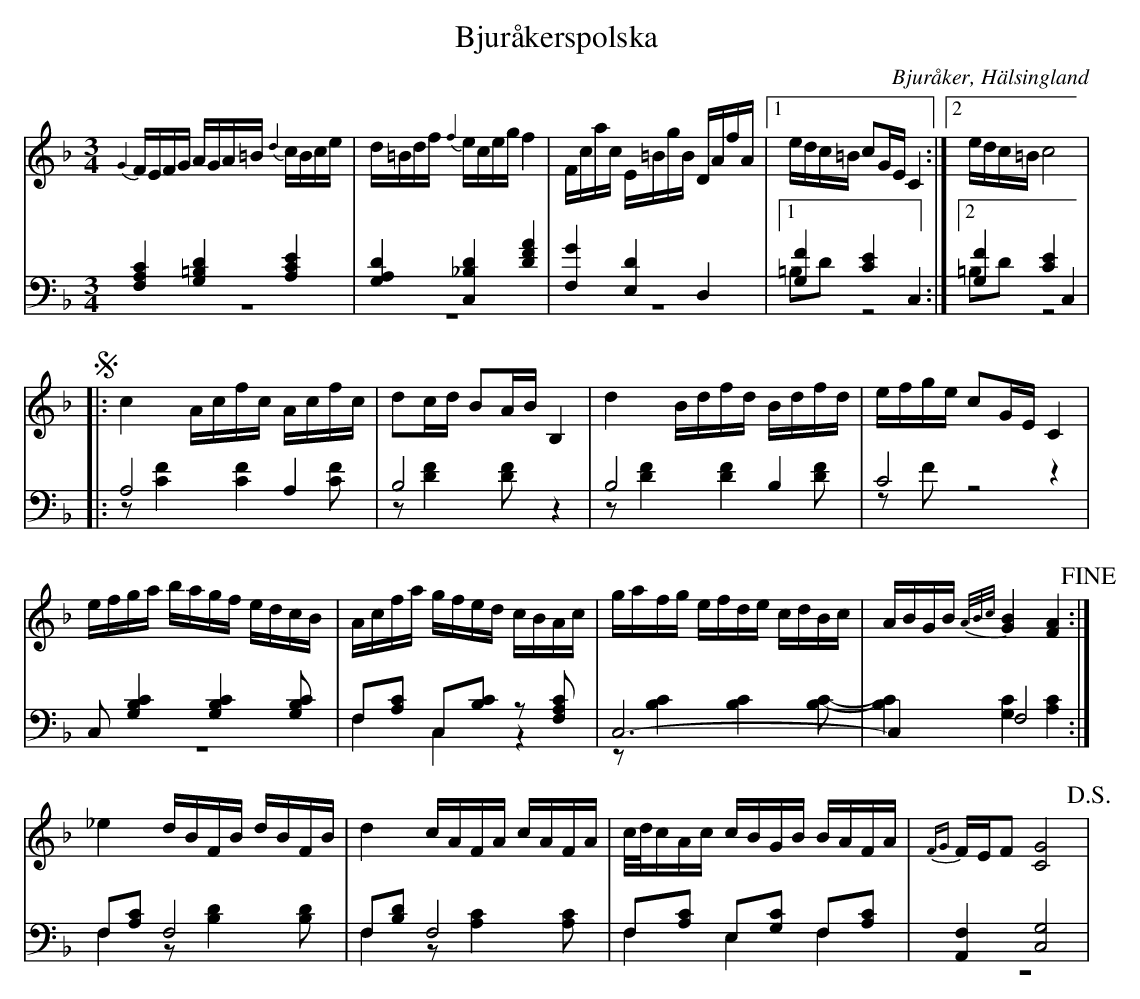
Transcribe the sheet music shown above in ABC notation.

X:1
T: Bjuråkerspolska
O: Bjuråker, Hälsingland
M: 3/4
L: 1/16
K: F
V:1
V:2
V:3 merge
V:1
{G2}FEFG AGA=B {d2}cBce|d=Bdf {f2}eceg f4|Fcac E=BgB DAfA|1 edc=B c2GE C4:|2 edc=B c8 |
!segno! |:c4 Acfc Acfc|d2cd B2AB B,4|d4 Bdfd Bdfd|efge c2GE C4|
efga bagf edcB|Acfa gfed cBAc|gafg efde cdBc|ABGB {A/B/c/}[G4B4] [F4A4] !fine!:|
_e4 dBFB dBFB|d4 cAFA cAFA|c/d/cAc cBGB BAFA|{FG}FEF2 [C8G8] !D.S.!|
V:2 clef=bass
[F,4A,4C4] [G,4=B,4D4] [A,4C4E4]|[G,4A,4D4] [C,4_B,4D4] [D4F4A4]|[F,4G4] [E,4D4] D,4|1 [G,4F4] [C4E4] C,4:|2 [G,4F4] [C4E4] C,4 |
|:A,8 A,4|B,8 z4|B,8  B,4|C8 z4|
C,2 [G,4B,4C4] [G,4B,4C4] [G,2B,2C2]|F,2[A,2C2] C,2[B,2C2] z2 [F,2A,2C2]|C,12-|C,4 F,8:|
F,2[A,2C2] F,8|F,2[B,2D2] F,8|F,2[A,2C2] E,2[G,2C2] F,2[A,2C2]|[A,,4F,4] [C,8G,8] |
V:3 clef=bass
z12|z12|z12|1 =B,2D2 z8:|2 =B,2D2 z8|
|:z2 [C4F4] [C4F4] [C2F2]|z2 [D4F4] [D2F2] z4|z2 [D4F4] [D4F4] [D2F2]|z2 F2 z8|
z12|F,4 C,4 z4|z2 [B,4C4] [B,4C4] [B,2C2]-|[B,4C4] [G,4C4] [A,4C4]:|
F,4 z2 [B,4D4] [B,2D2]|F,4 z2 [A,4C4] [A,2C2]|F,4 E,4 F,4|z12|
